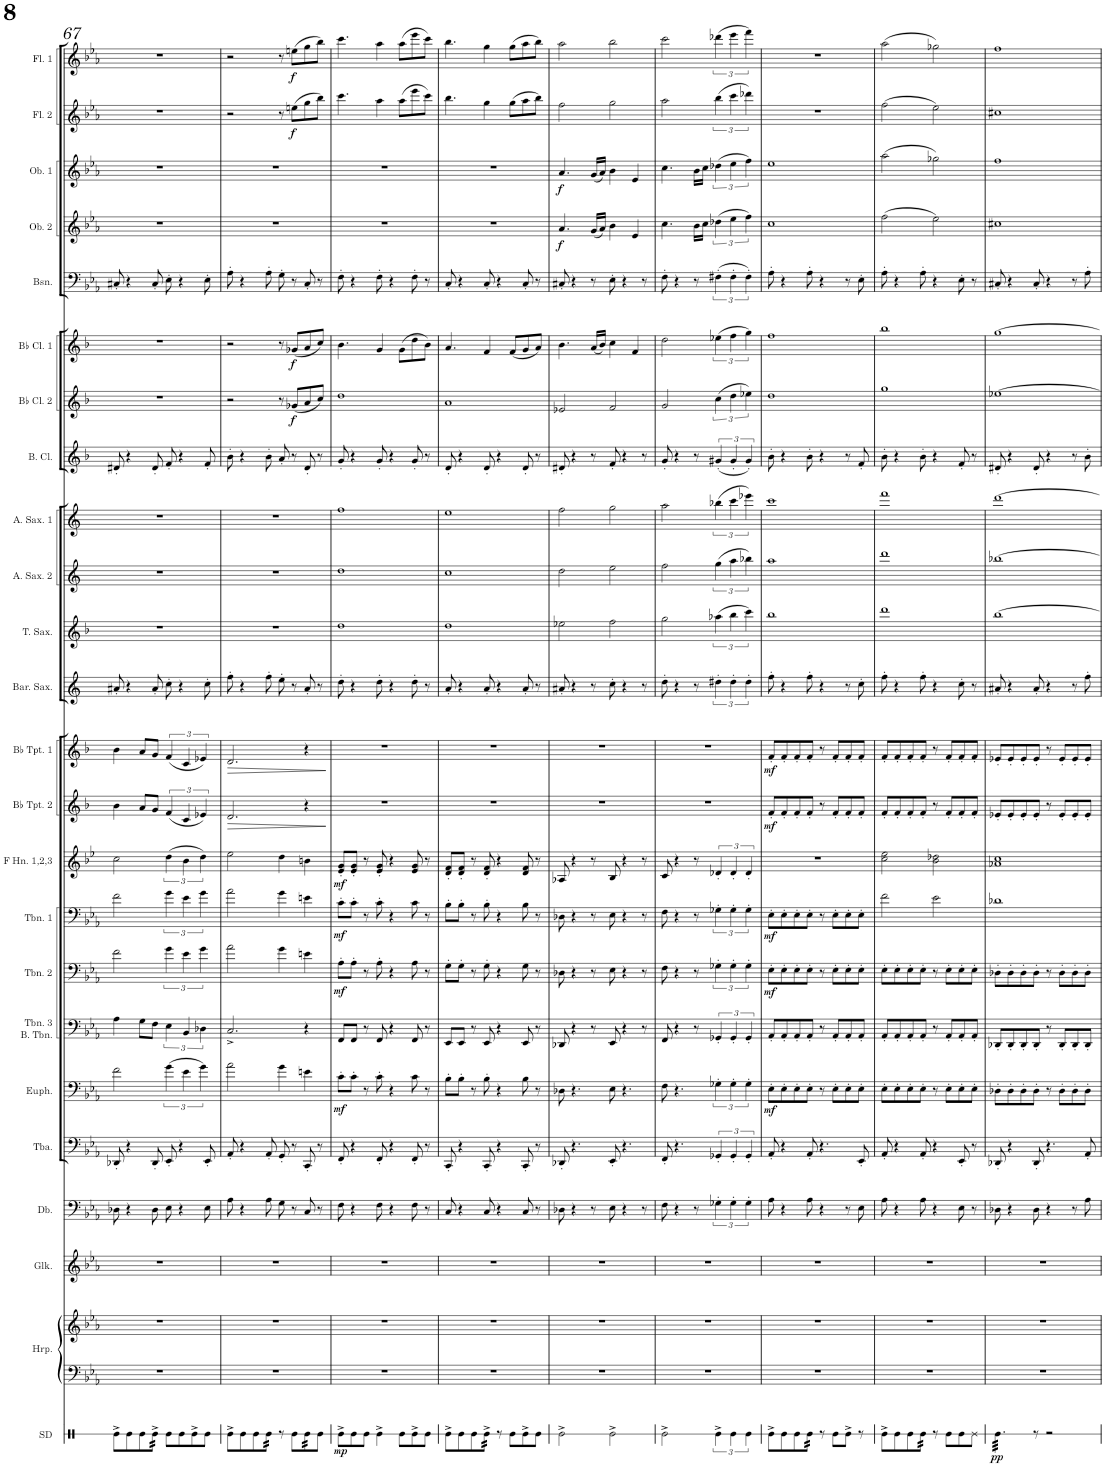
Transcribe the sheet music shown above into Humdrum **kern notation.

**kern	**dynam	**kern	**kern	**kern	**kern	**kern	**kern	**dynam	**kern	**kern	**dynam	**kern	**dynam	**kern	**dynam	**kern	**dynam	**kern	**dynam	**kern	**kern	**kern	**kern	**kern	**kern	**dynam	**kern	**dynam	**kern	**kern	**dynam	**kern	**dynam	**kern	**dynam	**kern	**dynam
*part24	*part24	*part23	*part23	*part22	*part21	*part20	*part19	*part19	*part18	*part17	*part17	*part16	*part16	*part15	*part15	*part14	*part14	*part13	*part13	*part12	*part11	*part10	*part9	*part8	*part7	*part7	*part6	*part6	*part5	*part4	*part4	*part3	*part3	*part2	*part2	*part1	*part1
*staff25	*staff25	*staff24	*staff23	*staff22	*staff21	*staff20	*staff19	*staff19	*staff18	*staff17	*staff17	*staff16	*staff16	*staff15	*staff15	*staff14	*staff14	*staff13	*staff13	*staff12	*staff11	*staff10	*staff9	*staff8	*staff7	*staff7	*staff6	*staff6	*staff5	*staff4	*staff4	*staff3	*staff3	*staff2	*staff2	*staff1	*staff1
*I"Snare Drum	*	*I"Harp	*	*I"Glockenspiel	*I"Double Bass	*I"Tuba	*I"Euphonium	*	*I"Trombone 3 &amp; Bass Trombone	*I"Trombone 2	*	*I"Trombone 1	*	*I"F Horn 1,2,3	*	*I"Bb Trumpet 2	*	*I"Bb Trumpet 1	*	*I"Baritone Saxophone	*I"Tenor Saxophone	*I"Alto Saxophone 2	*I"Alto Saxophone 1	*I"Bass Clarinet	*I"Bb Clarinet 2	*	*I"Bb Clarinet 1	*	*I"Bassoon	*I"Oboe 2	*	*I"Oboe 1	*	*I"Flute 2	*	*I"Flute 1	*
*I'SD	*	*I'Hrp.	*	*I'Glk.	*I'Db.	*I'Tba.	*I'Euph.	*	*I'Tbn. 3 B. Tbn.	*I'Tbn. 2	*	*I'Tbn. 1	*	*I'F Hn. 1,2,3	*	*I'Bb Tpt. 2	*	*I'Bb Tpt. 1	*	*I'Bar. Sax.	*I'T. Sax.	*I'A. Sax. 2	*I'A. Sax. 1	*I'B. Cl.	*I'Bb Cl. 2	*	*I'Bb Cl. 1	*	*I'Bsn.	*I'Ob. 2	*	*I'Ob. 1	*	*I'Fl. 2	*	*I'Fl. 1	*
!!LO:PB:g=z
*clefX	*	*clefF4	*clefG2	*clefG2	*clefF4	*clefF4	*clefF4	*	*clefF4	*clefF4	*	*clefF4	*	*clefG2	*	*clefG2	*	*clefG2	*	*clefG2	*clefG2	*clefG2	*clefG2	*clefG2	*clefG2	*	*clefG2	*	*clefF4	*clefG2	*	*clefG2	*	*clefG2	*	*clefG2	*
*	*	*	*	*Trd-14c-24	*Trd7c12	*	*	*	*	*	*	*	*	*Trd4c7	*	*Trd1c2	*	*Trd1c2	*	*Trd12c21	*Trd8c14	*Trd5c9	*Trd5c9	*Trd8c14	*Trd1c2	*	*Trd1c2	*	*	*	*	*	*	*	*	*	*
*k[]	*	*k[b-e-a-]	*k[b-e-a-]	*k[b-e-a-]	*k[b-e-a-]	*k[b-e-a-]	*k[b-e-a-]	*	*k[b-e-a-]	*k[b-e-a-]	*	*k[b-e-a-]	*	*k[b-e-]	*	*k[b-]	*	*k[b-]	*	*k[]	*k[b-]	*k[]	*k[]	*k[b-]	*k[b-]	*	*k[b-]	*	*k[b-e-a-]	*k[b-e-a-]	*	*k[b-e-a-]	*	*k[b-e-a-]	*	*k[b-e-a-]	*
*M4/4	*	*M4/4	*M4/4	*M4/4	*M4/4	*M4/4	*M4/4	*	*M4/4	*M4/4	*	*M4/4	*	*M4/4	*	*M4/4	*	*M4/4	*	*M4/4	*M4/4	*M4/4	*M4/4	*M4/4	*M4/4	*	*M4/4	*	*M4/4	*M4/4	*	*M4/4	*	*M4/4	*	*M4/4	*
=67	=67	=67	=67	=67	=67	=67	=67	=67	=67	=67	=67	=67	=67	=67	=67	=67	=67	=67	=67	=67	=67	=67	=67	=67	=67	=67	=67	=67	=67	=67	=67	=67	=67	=67	=67	=67	=67
8Re^\L	.	1r	1r	1r	8D-X\	8DD-X'/	2f\	.	4A-\	2f\	.	2f\	.	2cc\	.	4b-\	.	4b-\	.	8a#X'/	1r	1r	1r	8d#X'/	1r	.	1r	.	8C#X'/	1r	.	1r	.	1r	.	1r	.
8Re\	.	.	.	.	4r	4r	.	.	.	.	.	.	.	.	.	.	.	.	.	4r	.	.	.	4r	.	.	.	.	4r	.	.	.	.	.	.	.	.
8Re\	.	.	.	.	.	.	.	.	8G\L	.	.	.	.	.	.	8a/L	.	8a/L	.	.	.	.	.	.	.	.	.	.	.	.	.	.	.	.	.	.	.
*tremolo	*	*	*	*	*	*	*	*	*	*	*	*	*	*	*	*	*	*	*	*	*	*	*	*	*	*	*	*	*	*	*	*	*	*	*	*	*
32Re^\	.	.	.	.	8D-\	8DD-'/	.	.	8F\J	.	.	.	.	.	.	8g/J	.	8g/J	.	8a#'/	.	.	.	8d#'/	.	.	.	.	8C#'/	.	.	.	.	.	.	.	.
32Re^\	.	.	.	.	.	.	.	.	.	.	.	.	.	.	.	.	.	.	.	.	.	.	.	.	.	.	.	.	.	.	.	.	.	.	.	.	.
32Re^\	.	.	.	.	.	.	.	.	.	.	.	.	.	.	.	.	.	.	.	.	.	.	.	.	.	.	.	.	.	.	.	.	.	.	.	.	.
32Re^\JJJ	.	.	.	.	.	.	.	.	.	.	.	.	.	.	.	.	.	.	.	.	.	.	.	.	.	.	.	.	.	.	.	.	.	.	.	.	.
*Xtremolo	*	*	*	*	*	*	*	*	*	*	*	*	*	*	*	*	*	*	*	*	*	*	*	*	*	*	*	*	*	*	*	*	*	*	*	*	*
8Re\L	.	.	.	.	8E-\	8EE-'/	(6g\	.	6E-\	6g\	.	6g\	.	(6dd\	.	(6f/	.	(6f/	.	8cc'\	.	.	.	8f'/	.	.	.	.	8E-'\	.	.	.	.	.	.	.	.
8Re\	.	.	.	.	4r	4r	.	.	.	.	.	.	.	.	.	.	.	.	.	4r	.	.	.	4r	.	.	.	.	4r	.	.	.	.	.	.	.	.
.	.	.	.	.	.	.	6e-\	.	6BB-/	6e-\	.	6e-\	.	6b-\	.	6c/	.	6c/	.	.	.	.	.	.	.	.	.	.	.	.	.	.	.	.	.	.	.
8Re^\	.	.	.	.	.	.	.	.	.	.	.	.	.	.	.	.	.	.	.	.	.	.	.	.	.	.	.	.	.	.	.	.	.	.	.	.	.
.	.	.	.	.	.	.	6g\)	.	6D-X\	6g\	.	6g\	.	6dd\)	.	6e-X/)	.	6e-X/)	.	.	.	.	.	.	.	.	.	.	.	.	.	.	.	.	.	.	.
8Re\J	.	.	.	.	8E-\	8EE-'/	.	.	.	.	.	.	.	.	.	.	.	.	.	8cc'\	.	.	.	8f'/	.	.	.	.	8E-'\	.	.	.	.	.	.	.	.
=68	=68	=68	=68	=68	=68	=68	=68	=68	=68	=68	=68	=68	=68	=68	=68	=68	=68	=68	=68	=68	=68	=68	=68	=68	=68	=68	=68	=68	=68	=68	=68	=68	=68	=68	=68	=68	=68
!	!	!	!	!	!	!	!	!	!	!	!	!	!	!	!	!	!LO:HP:b	!	!LO:HP:b	!	!	!	!	!	!	!	!	!	!	!	!	!	!	!	!	!	!
8Re^\L	.	1r	1r	1r	8A-\	8AA-'/	2a-\	.	2.C^/	2a-\	.	2a-\	.	2ee-\	.	2.d/	>	2.d/	>	8ff'\	1r	1r	1r	8b-'\	2r	.	2r	.	8A-'\	1r	.	1r	.	2r	.	2r	.
8Re\	.	.	.	.	4r	4r	.	.	.	.	.	.	.	.	.	.	.	.	.	4r	.	.	.	4r	.	.	.	.	4r	.	.	.	.	.	.	.	.
8Re\	.	.	.	.	.	.	.	.	.	.	.	.	.	.	.	.	.	.	.	.	.	.	.	.	.	.	.	.	.	.	.	.	.	.	.	.	.
*tremolo	*	*	*	*	*	*	*	*	*	*	*	*	*	*	*	*	*	*	*	*	*	*	*	*	*	*	*	*	*	*	*	*	*	*	*	*	*
32Re\	.	.	.	.	8A-\	8AA-'/	.	.	.	.	.	.	.	.	.	.	.	.	.	8ff'\	.	.	.	8b-'\	.	.	.	.	8A-'\	.	.	.	.	.	.	.	.
32Re\	.	.	.	.	.	.	.	.	.	.	.	.	.	.	.	.	.	.	.	.	.	.	.	.	.	.	.	.	.	.	.	.	.	.	.	.	.
32Re\	.	.	.	.	.	.	.	.	.	.	.	.	.	.	.	.	.	.	.	.	.	.	.	.	.	.	.	.	.	.	.	.	.	.	.	.	.
32Re\JJJ	.	.	.	.	.	.	.	.	.	.	.	.	.	.	.	.	.	.	.	.	.	.	.	.	.	.	.	.	.	.	.	.	.	.	.	.	.
*Xtremolo	*	*	*	*	*	*	*	*	*	*	*	*	*	*	*	*	*	*	*	*	*	*	*	*	*	*	*	*	*	*	*	*	*	*	*	*	*
8r	.	.	.	.	8G\	8GG'/	4g\	.	.	4g\	.	4g\	.	4dd\	.	.	.	.	.	8ee'\	.	.	.	8a'/	8r	.	8r	.	8G'\	.	.	.	.	8r	.	8r	.
!	!	!	!	!	!	!	!	!	!	!	!	!	!	!	!	!	!	!	!	!	!	!	!	!	!	!LO:DY:b	!	!LO:DY:b	!	!	!	!	!	!	!LO:DY:b	!	!LO:DY:b
8Re\L	.	.	.	.	8r	8r	.	.	.	.	.	.	.	.	.	.	.	.	.	8r	.	.	.	8r	(8g-X/L	f	(8g-X/L	f	8r	.	.	.	.	(8een\L	f	(8een\L	f
*tremolo	*	*	*	*	*	*	*	*	*	*	*	*	*	*	*	*	*	*	*	*	*	*	*	*	*	*	*	*	*	*	*	*	*	*	*	*	*
32Re\	.	.	.	.	8C/	8CC'/	4en\	.	4r	4en\	.	4en\	.	4bn\	.	4r	.	4r	.	8a'/	.	.	.	8d'/	8a/	.	8a/	.	8C'/	.	.	.	.	8gg\	.	8gg\	.
32Re\	.	.	.	.	.	.	.	.	.	.	.	.	.	.	.	.	.	.	.	.	.	.	.	.	.	.	.	.	.	.	.	.	.	.	.	.	.
32Re\	.	.	.	.	.	.	.	.	.	.	.	.	.	.	.	.	.	.	.	.	.	.	.	.	.	.	.	.	.	.	.	.	.	.	.	.	.
32Re\	.	.	.	.	.	.	.	.	.	.	.	.	.	.	.	.	.	.	.	.	.	.	.	.	.	.	.	.	.	.	.	.	.	.	.	.	.
*Xtremolo	*	*	*	*	*	*	*	*	*	*	*	*	*	*	*	*	*	*	*	*	*	*	*	*	*	*	*	*	*	*	*	*	*	*	*	*	*
8Re\J	.	.	.	.	8r	8r	.	.	.	.	.	.	.	.	.	.	.	.	.	8r	.	.	.	8r	8cc/J)	.	8cc/J)	.	8r	.	.	.	.	8bb-\J)	.	8bb-\J)	.
.	.	.	.	.	.	.	.	.	.	.	.	.	.	.	.	.	]	.	]	.	.	.	.	.	.	.	.	.	.	.	.	.	.	.	.	.	.
=69	=69	=69	=69	=69	=69	=69	=69	=69	=69	=69	=69	=69	=69	=69	=69	=69	=69	=69	=69	=69	=69	=69	=69	=69	=69	=69	=69	=69	=69	=69	=69	=69	=69	=69	=69	=69	=69
!	!LO:DY:b	!	!	!	!	!	!	!LO:DY:b	!	!	!LO:DY:b	!	!LO:DY:b	!	!LO:DY:b	!	!	!	!	!	!	!	!	!	!	!	!	!	!	!	!	!	!	!	!	!	!
8Re^\L	mp	1r	1r	1r	8F\	8FF'/	8c'\L	mf	8FF/L	8A-'\L	mf	8c'\L	mf	8e-/' 8g/'L	mf	1r	.	1r	.	8dd'\	1dd	1dd	1ff	8g'/	1dd	.	4.b-\	.	8F'\	1r	.	1r	.	4.ccc\	.	4.ccc\	.
8Re\	.	.	.	.	4r	4r	8c'\J	.	8FF/J	8A-'\J	.	8c'\J	.	8e-/' 8g/'J	.	.	.	.	.	4r	.	.	.	4r	.	.	.	.	4r	.	.	.	.	.	.	.	.
8Re\J	.	.	.	.	.	.	8r	.	8r	8r	.	8r	.	8r	.	.	.	.	.	.	.	.	.	.	.	.	.	.	.	.	.	.	.	.	.	.	.
4Re^\	.	.	.	.	8F\	8FF'/	8c'\	.	8FF/	8A-'\	.	8c'\	.	8e-/' 8g/'	.	.	.	.	.	8dd'\	.	.	.	8g'/	.	.	4g/	.	8F'\	.	.	.	.	4aa-\	.	4aa-\	.
.	.	.	.	.	4r	4r	4r	.	4r	4r	.	4r	.	4r	.	.	.	.	.	4r	.	.	.	4r	.	.	.	.	4r	.	.	.	.	.	.	.	.
8Re\L	.	.	.	.	.	.	.	.	.	.	.	.	.	.	.	.	.	.	.	.	.	.	.	.	.	.	(8g\L	.	.	.	.	.	.	(8aa-\L	.	(8aa-\L	.
8Re^\	.	.	.	.	8F\	8FF'/	8c\	.	8FF/	8A-\	.	8c\	.	8e-/ 8g/	.	.	.	.	.	8dd'\	.	.	.	8g'/	.	.	8dd\	.	8F'\	.	.	.	.	8eee-\	.	8eee-\	.
8Re\J	.	.	.	.	8r	8r	8r	.	8r	8r	.	8r	.	8r	.	.	.	.	.	8r	.	.	.	8r	.	.	8b-\J)	.	8r	.	.	.	.	8ccc\J)	.	8ccc\J)	.
=70	=70	=70	=70	=70	=70	=70	=70	=70	=70	=70	=70	=70	=70	=70	=70	=70	=70	=70	=70	=70	=70	=70	=70	=70	=70	=70	=70	=70	=70	=70	=70	=70	=70	=70	=70	=70	=70
8Re^\L	.	1r	1r	1r	8C/	8CC'/	8B-'\L	.	8EE-/L	8G'\L	.	8B-'\L	.	8d/' 8f/'L	.	1r	.	1r	.	8a'/	1dd	1cc	1ee	8d'/	1a	.	4.a/	.	8C'/	1r	.	1r	.	4.bb-\	.	4.bb-\	.
8Re\	.	.	.	.	4r	4r	8B-'\J	.	8EE-/J	8G'\J	.	8B-'\J	.	8d/' 8f/'J	.	.	.	.	.	4r	.	.	.	4r	.	.	.	.	4r	.	.	.	.	.	.	.	.
8Re\	.	.	.	.	.	.	8r	.	8r	8r	.	8r	.	8r	.	.	.	.	.	.	.	.	.	.	.	.	.	.	.	.	.	.	.	.	.	.	.
*tremolo	*	*	*	*	*	*	*	*	*	*	*	*	*	*	*	*	*	*	*	*	*	*	*	*	*	*	*	*	*	*	*	*	*	*	*	*	*
32Re^\	.	.	.	.	8C/	8CC'/	8B-'\	.	8EE-/	8G'\	.	8B-'\	.	8d/' 8f/'	.	.	.	.	.	8a'/	.	.	.	8d'/	.	.	4f/	.	8C'/	.	.	.	.	4gg\	.	4gg\	.
32Re^\	.	.	.	.	.	.	.	.	.	.	.	.	.	.	.	.	.	.	.	.	.	.	.	.	.	.	.	.	.	.	.	.	.	.	.	.	.
32Re^\	.	.	.	.	.	.	.	.	.	.	.	.	.	.	.	.	.	.	.	.	.	.	.	.	.	.	.	.	.	.	.	.	.	.	.	.	.
32Re^\JJJ	.	.	.	.	.	.	.	.	.	.	.	.	.	.	.	.	.	.	.	.	.	.	.	.	.	.	.	.	.	.	.	.	.	.	.	.	.
*Xtremolo	*	*	*	*	*	*	*	*	*	*	*	*	*	*	*	*	*	*	*	*	*	*	*	*	*	*	*	*	*	*	*	*	*	*	*	*	*
8r	.	.	.	.	4r	4r	4r	.	4r	4r	.	4r	.	4r	.	.	.	.	.	4r	.	.	.	4r	.	.	.	.	4r	.	.	.	.	.	.	.	.
8Re\L	.	.	.	.	.	.	.	.	.	.	.	.	.	.	.	.	.	.	.	.	.	.	.	.	.	.	(8f/L	.	.	.	.	.	.	(8gg\L	.	(8gg\L	.
8Re^\	.	.	.	.	8C/	8CC'/	8B-\	.	8EE-/	8G\	.	8B-\	.	8d/ 8f/	.	.	.	.	.	8a'/	.	.	.	8d'/	.	.	8g/	.	8C'/	.	.	.	.	8aa-\	.	8aa-\	.
8Re\J	.	.	.	.	8r	8r	8r	.	8r	8r	.	8r	.	8r	.	.	.	.	.	8r	.	.	.	8r	.	.	8a/J)	.	8r	.	.	.	.	8bb-\J)	.	8bb-\J)	.
=71	=71	=71	=71	=71	=71	=71	=71	=71	=71	=71	=71	=71	=71	=71	=71	=71	=71	=71	=71	=71	=71	=71	=71	=71	=71	=71	=71	=71	=71	=71	=71	=71	=71	=71	=71	=71	=71
!	!	!	!	!	!	!	!	!	!	!	!	!	!	!	!	!	!	!	!	!	!	!	!	!	!	!	!	!	!	!	!LO:DY:b	!	!LO:DY:b	!	!	!	!
2Re^\	.	1r	1r	1r	8D-X\	8DD-X'/	8D-X\	.	8DD-X/	8D-X\	.	8D-X\	.	8A-X/	.	1r	.	1r	.	8a#X'/	2ee-X\	2dd\	2ff\	8d#X'/	2e-X/	.	4.b-\	.	8C#X'/	4.a-/	f	4.a-/	f	2ff\	.	2aa-\	.
.	.	.	.	.	4r	4.r	4.r	.	4r	4r	.	4r	.	4r	.	.	.	.	.	4r	.	.	.	4r	.	.	.	.	4r	.	.	.	.	.	.	.	.
.	.	.	.	.	8r	.	.	.	8r	8r	.	8r	.	8r	.	.	.	.	.	8r	.	.	.	8r	.	.	(16a/LL	.	8r	(16g/LL	.	(16g/LL	.	.	.	.	.
.	.	.	.	.	.	.	.	.	.	.	.	.	.	.	.	.	.	.	.	.	.	.	.	.	.	.	16b-/JJ)	.	.	16a-/JJ)	.	16a-/JJ)	.	.	.	.	.
2Re^\	.	.	.	.	8E-\	8EE-'/	8E-\	.	8EE-/	8E-\	.	8E-\	.	8B-/	.	.	.	.	.	8cc'\	2ff\	2ee\	2gg\	8f'/	2f/	.	4cc\	.	8E-'\	4b-\	.	4b-\	.	2gg\	.	2bb-\	.
.	.	.	.	.	4r	4.r	4.r	.	4r	4r	.	4r	.	4r	.	.	.	.	.	4r	.	.	.	4r	.	.	.	.	4r	.	.	.	.	.	.	.	.
.	.	.	.	.	.	.	.	.	.	.	.	.	.	.	.	.	.	.	.	.	.	.	.	.	.	.	4f/	.	.	4e-/	.	4e-/	.	.	.	.	.
.	.	.	.	.	8r	.	.	.	8r	8r	.	8r	.	8r	.	.	.	.	.	8r	.	.	.	8r	.	.	.	.	8r	.	.	.	.	.	.	.	.
=72	=72	=72	=72	=72	=72	=72	=72	=72	=72	=72	=72	=72	=72	=72	=72	=72	=72	=72	=72	=72	=72	=72	=72	=72	=72	=72	=72	=72	=72	=72	=72	=72	=72	=72	=72	=72	=72
2Re^\	.	1r	1r	1r	8F\	8FF'/	8F\	.	8FF/	8F\	.	8F\	.	8c/	.	1r	.	1r	.	8dd'\	2gg\	2ff\	2aa\	8g'/	2g/	.	2dd\	.	8F'\	4.cc\	.	4.cc\	.	2aa-\	.	2ccc\	.
.	.	.	.	.	4r	4.r	4.r	.	4r	4r	.	4r	.	4r	.	.	.	.	.	4r	.	.	.	4r	.	.	.	.	4r	.	.	.	.	.	.	.	.
.	.	.	.	.	8r	.	.	.	8r	8r	.	8r	.	8r	.	.	.	.	.	8r	.	.	.	8r	.	.	.	.	8r	16b-\LL	.	16b-\LL	.	.	.	.	.
.	.	.	.	.	.	.	.	.	.	.	.	.	.	.	.	.	.	.	.	.	.	.	.	.	.	.	.	.	.	16cc\JJ	.	16cc\JJ	.	.	.	.	.
6Re^\	.	.	.	.	6G-X'\	6GG-X'/	6G-X'\	.	6GG-X'/	6G-X'\	.	6G-X'\	.	6d-X'/	.	.	.	.	.	6dd#X'\	(6aa-X\	(6gg\	(6bb-X\	(6g#X'/	(6cc\	.	(6ee-X\	.	(6F#X'\	(6dd-X\	.	(6dd-X\	.	(6bb-\	.	(6ddd-X\	.
6Re\	.	.	.	.	6G-'\	6GG-'/	6G-'\	.	6GG-'/	6G-'\	.	6G-'\	.	6d-'/	.	.	.	.	.	6dd#'\	6bb-\	6aa\	6ccc\	6g#'/	6dd\	.	6ff\	.	6F#'\	6ee-\	.	6ee-\	.	6ccc\	.	6eee-\	.
6Re\	.	.	.	.	6G-'\	6GG-'/	6G-'\	.	6GG-'/	6G-'\	.	6G-'\	.	6d-'/	.	.	.	.	.	6dd#'\	6ccc\)	6bb-X\)	6eee-X\)	6g#'/)	6ee-X\)	.	6gg\)	.	6F#'\)	6ff\)	.	6ff\)	.	6ddd-X\)	.	6fff\)	.
=73	=73	=73	=73	=73	=73	=73	=73	=73	=73	=73	=73	=73	=73	=73	=73	=73	=73	=73	=73	=73	=73	=73	=73	=73	=73	=73	=73	=73	=73	=73	=73	=73	=73	=73	=73	=73	=73
!	!	!	!	!	!	!	!	!LO:DY:b	!	!	!LO:DY:b	!	!LO:DY:b	!	!	!	!LO:DY:b	!	!LO:DY:b	!	!	!	!	!	!	!	!	!	!	!	!	!	!	!	!	!	!
8Re^\L	.	1r	1r	1r	8A-\	8AA-'/	8E-'\L	mf	8AA-'/L	8E-'\L	mf	8E-'\L	mf	1r	.	8f'/L	mf	8f'/L	mf	8ff'\	1bb-	1aa	1ccc	8b-'\	1dd	.	1ff	.	8A-'\	1cc	.	1ee-	.	1r	.	1r	.
8Re\	.	.	.	.	4r	4r	8E-'\	.	8AA-'/	8E-'\	.	8E-'\	.	.	.	8f'/	.	8f'/	.	4r	.	.	.	4r	.	.	.	.	4r	.	.	.	.	.	.	.	.
8Re\	.	.	.	.	.	.	8E-'\	.	8AA-'/	8E-'\	.	8E-'\	.	.	.	8f'/	.	8f'/	.	.	.	.	.	.	.	.	.	.	.	.	.	.	.	.	.	.	.
*tremolo	*	*	*	*	*	*	*	*	*	*	*	*	*	*	*	*	*	*	*	*	*	*	*	*	*	*	*	*	*	*	*	*	*	*	*	*	*
32Re\	.	.	.	.	8A-\	8AA-'/	8E-'\J	.	8AA-'/J	8E-'\J	.	8E-'\J	.	.	.	8f'/J	.	8f'/J	.	8ff'\	.	.	.	8b-'\	.	.	.	.	8A-'\	.	.	.	.	.	.	.	.
32Re\	.	.	.	.	.	.	.	.	.	.	.	.	.	.	.	.	.	.	.	.	.	.	.	.	.	.	.	.	.	.	.	.	.	.	.	.	.
32Re\	.	.	.	.	.	.	.	.	.	.	.	.	.	.	.	.	.	.	.	.	.	.	.	.	.	.	.	.	.	.	.	.	.	.	.	.	.
32Re\JJJ	.	.	.	.	.	.	.	.	.	.	.	.	.	.	.	.	.	.	.	.	.	.	.	.	.	.	.	.	.	.	.	.	.	.	.	.	.
*Xtremolo	*	*	*	*	*	*	*	*	*	*	*	*	*	*	*	*	*	*	*	*	*	*	*	*	*	*	*	*	*	*	*	*	*	*	*	*	*
8r	.	.	.	.	4r	4.r	8r	.	8r	8r	.	8r	.	.	.	8r	.	8r	.	4r	.	.	.	4r	.	.	.	.	4r	.	.	.	.	.	.	.	.
8Re\L	.	.	.	.	.	.	8E-'\L	.	8AA-'/L	8E-'\L	.	8E-'\L	.	.	.	8f'/L	.	8f'/L	.	.	.	.	.	.	.	.	.	.	.	.	.	.	.	.	.	.	.
8Re^\J	.	.	.	.	8r	.	8E-'\	.	8AA-'/	8E-'\	.	8E-'\	.	.	.	8f'/	.	8f'/	.	8r	.	.	.	8r	.	.	.	.	8r	.	.	.	.	.	.	.	.
8r	.	.	.	.	8E-\	8EE-'/	8E-'\J	.	8AA-'/J	8E-'\J	.	8E-'\J	.	.	.	8f'/J	.	8f'/J	.	8cc'\	.	.	.	8f'/	.	.	.	.	8E-'\	.	.	.	.	.	.	.	.
=74	=74	=74	=74	=74	=74	=74	=74	=74	=74	=74	=74	=74	=74	=74	=74	=74	=74	=74	=74	=74	=74	=74	=74	=74	=74	=74	=74	=74	=74	=74	=74	=74	=74	=74	=74	=74	=74
8Re^\L	.	1r	1r	1r	8A-\	8AA-'/	8E-'\L	.	8AA-'/L	8E-'\L	.	2f\	.	2cc\ 2ee-\	.	8f'/L	.	8f'/L	.	8ff'\	1ddd	1ddd	1fff	8b-'\	1gg	.	1bb-	.	8A-'\	(2ff\	.	(2aa-\	.	(2ff\	.	(2aa-\	.
8Re\	.	.	.	.	4r	4r	8E-'\	.	8AA-'/	8E-'\	.	.	.	.	.	8f'/	.	8f'/	.	4r	.	.	.	4r	.	.	.	.	4r	.	.	.	.	.	.	.	.
8Re\	.	.	.	.	.	.	8E-'\	.	8AA-'/	8E-'\	.	.	.	.	.	8f'/	.	8f'/	.	.	.	.	.	.	.	.	.	.	.	.	.	.	.	.	.	.	.
*tremolo	*	*	*	*	*	*	*	*	*	*	*	*	*	*	*	*	*	*	*	*	*	*	*	*	*	*	*	*	*	*	*	*	*	*	*	*	*
32Re\	.	.	.	.	8A-\	8AA-'/	8E-'\J	.	8AA-'/J	8E-'\J	.	.	.	.	.	8f'/J	.	8f'/J	.	8ff'\	.	.	.	8b-'\	.	.	.	.	8A-'\	.	.	.	.	.	.	.	.
32Re\	.	.	.	.	.	.	.	.	.	.	.	.	.	.	.	.	.	.	.	.	.	.	.	.	.	.	.	.	.	.	.	.	.	.	.	.	.
32Re\	.	.	.	.	.	.	.	.	.	.	.	.	.	.	.	.	.	.	.	.	.	.	.	.	.	.	.	.	.	.	.	.	.	.	.	.	.
32Re\JJJ	.	.	.	.	.	.	.	.	.	.	.	.	.	.	.	.	.	.	.	.	.	.	.	.	.	.	.	.	.	.	.	.	.	.	.	.	.
*Xtremolo	*	*	*	*	*	*	*	*	*	*	*	*	*	*	*	*	*	*	*	*	*	*	*	*	*	*	*	*	*	*	*	*	*	*	*	*	*
8r	.	.	.	.	4r	4r	8r	.	8r	8r	.	2e-\	.	2b-\ 2dd-X\	.	8r	.	8r	.	4r	.	.	.	4r	.	.	.	.	4r	2ee-\)	.	2gg-X\)	.	2ee-\)	.	2gg-X\)	.
8Re\L	.	.	.	.	.	.	8E-'\L	.	8AA-'/L	8E-'\L	.	.	.	.	.	8f'/L	.	8f'/L	.	.	.	.	.	.	.	.	.	.	.	.	.	.	.	.	.	.	.
8Re\	.	.	.	.	8E-\	8EE-'/	8E-'\	.	8AA-'/	8E-'\	.	.	.	.	.	8f'/	.	8f'/	.	8cc'\	.	.	.	8f'/	.	.	.	.	8E-'\	.	.	.	.	.	.	.	.
8Re\J	.	.	.	.	8r	8r	8E-'\J	.	8AA-'/J	8E-'\J	.	.	.	.	.	8f'/J	.	8f'/J	.	8r	.	.	.	8r	.	.	.	.	8r	.	.	.	.	.	.	.	.
=75	=75	=75	=75	=75	=75	=75	=75	=75	=75	=75	=75	=75	=75	=75	=75	=75	=75	=75	=75	=75	=75	=75	=75	=75	=75	=75	=75	=75	=75	=75	=75	=75	=75	=75	=75	=75	=75
!	!LO:DY:b	!	!	!	!	!	!	!	!	!	!	!	!	!	!	!	!	!	!	!	!	!	!	!	!	!	!	!	!	!	!	!	!	!	!	!	!
*tremolo	*	*	*	*	*	*	*	*	*	*	*	*	*	*	*	*	*	*	*	*	*	*	*	*	*	*	*	*	*	*	*	*	*	*	*	*	*
32Re\LLL	pp	1r	1r	1r	8D-X\	8DD-X'/	8D-X'\L	.	8DD-X'/L	8D-X'\L	.	1d-X	.	1a-X 1cc	.	8e-X'/L	.	8e-X'/L	.	8a#X'/	[1bb-	[1bb-X	[1ddd	8d#X'/	[1ee-X	.	[1gg	.	8C#X'/	1cc#X	.	1ff	.	1cc#X	.	1ff	.
32Re\	.	.	.	.	.	.	.	.	.	.	.	.	.	.	.	.	.	.	.	.	.	.	.	.	.	.	.	.	.	.	.	.	.	.	.	.	.
32Re\	.	.	.	.	.	.	.	.	.	.	.	.	.	.	.	.	.	.	.	.	.	.	.	.	.	.	.	.	.	.	.	.	.	.	.	.	.
32Re\	.	.	.	.	.	.	.	.	.	.	.	.	.	.	.	.	.	.	.	.	.	.	.	.	.	.	.	.	.	.	.	.	.	.	.	.	.
32Re\	.	.	.	.	4r	4r	8D-'\	.	8DD-'/	8D-'\	.	.	.	.	.	8e-'/	.	8e-'/	.	4r	.	.	.	4r	.	.	.	.	4r	.	.	.	.	.	.	.	.
32Re\	.	.	.	.	.	.	.	.	.	.	.	.	.	.	.	.	.	.	.	.	.	.	.	.	.	.	.	.	.	.	.	.	.	.	.	.	.
32Re\	.	.	.	.	.	.	.	.	.	.	.	.	.	.	.	.	.	.	.	.	.	.	.	.	.	.	.	.	.	.	.	.	.	.	.	.	.
32Re\	.	.	.	.	.	.	.	.	.	.	.	.	.	.	.	.	.	.	.	.	.	.	.	.	.	.	.	.	.	.	.	.	.	.	.	.	.
32Re\	.	.	.	.	.	.	8D-'\	.	8DD-'/	8D-'\	.	.	.	.	.	8e-'/	.	8e-'/	.	.	.	.	.	.	.	.	.	.	.	.	.	.	.	.	.	.	.
32Re\	.	.	.	.	.	.	.	.	.	.	.	.	.	.	.	.	.	.	.	.	.	.	.	.	.	.	.	.	.	.	.	.	.	.	.	.	.
32Re\	.	.	.	.	.	.	.	.	.	.	.	.	.	.	.	.	.	.	.	.	.	.	.	.	.	.	.	.	.	.	.	.	.	.	.	.	.
32Re\JJJ	.	.	.	.	.	.	.	.	.	.	.	.	.	.	.	.	.	.	.	.	.	.	.	.	.	.	.	.	.	.	.	.	.	.	.	.	.
*Xtremolo	*	*	*	*	*	*	*	*	*	*	*	*	*	*	*	*	*	*	*	*	*	*	*	*	*	*	*	*	*	*	*	*	*	*	*	*	*
8r	.	.	.	.	8D-\	8DD-'/	8D-'\J	.	8DD-'/J	8D-'\J	.	.	.	.	.	8e-'/J	.	8e-'/J	.	8a#'/	.	.	.	8d#'/	.	.	.	.	8C#'/	.	.	.	.	.	.	.	.
2r	.	.	.	.	4r	4.r	8r	.	8r	8r	.	.	.	.	.	8r	.	8r	.	4r	.	.	.	4r	.	.	.	.	4r	.	.	.	.	.	.	.	.
.	.	.	.	.	.	.	8D-'\L	.	8DD-'/L	8D-'\L	.	.	.	.	.	8e-'/L	.	8e-'/L	.	.	.	.	.	.	.	.	.	.	.	.	.	.	.	.	.	.	.
.	.	.	.	.	8r	.	8D-'\	.	8DD-'/	8D-'\	.	.	.	.	.	8e-'/	.	8e-'/	.	8r	.	.	.	8r	.	.	.	.	8r	.	.	.	.	.	.	.	.
.	.	.	.	.	8A-\	8AA-'/	8D-'\J	.	8DD-'/J	8D-'\J	.	.	.	.	.	8e-'/J	.	8e-'/J	.	8ff'\	.	.	.	8b-'\	.	.	.	.	8A-'\	.	.	.	.	.	.	.	.
=	=	=	=	=	=	=	=	=	=	=	=	=	=	=	=	=	=	=	=	=	=	=	=	=	=	=	=	=	=	=	=	=	=	=	=	=	=
*-	*-	*-	*-	*-	*-	*-	*-	*-	*-	*-	*-	*-	*-	*-	*-	*-	*-	*-	*-	*-	*-	*-	*-	*-	*-	*-	*-	*-	*-	*-	*-	*-	*-	*-	*-	*-	*-
